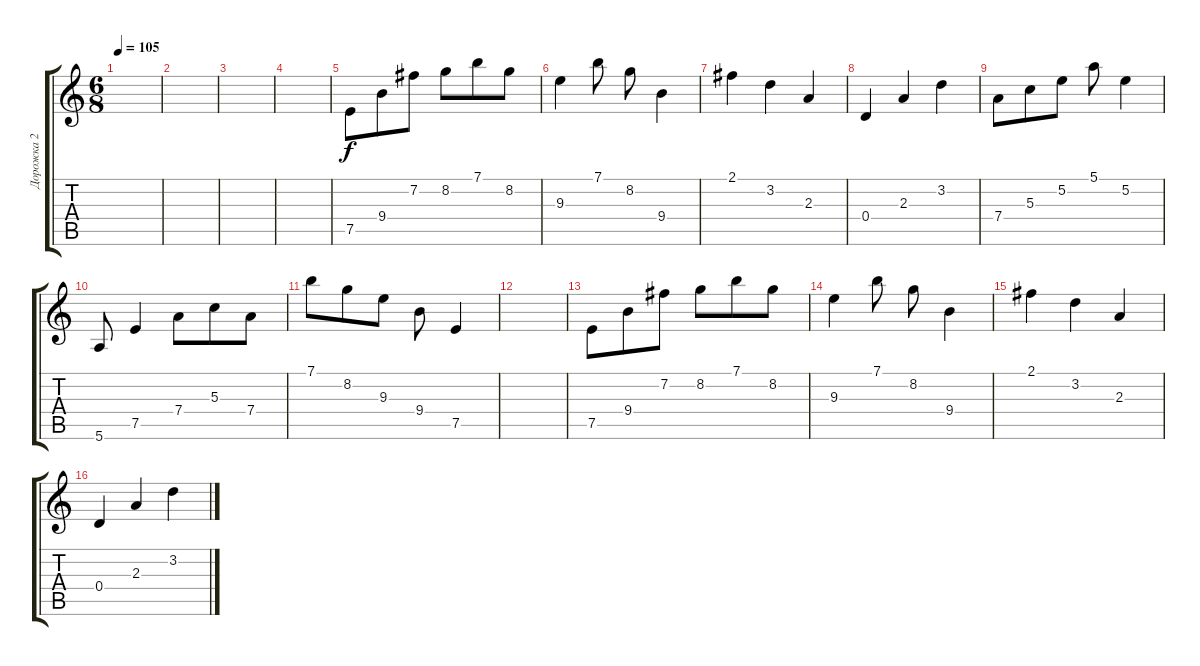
\track ("Дорожка 2" "Дорожка 2") {instrument acousticguitarsteel}
\staff {score tabs}
\tuning (E4 B3 G3 D3 A2 E2) {hide}
\ts (6 8)
\tempo 105
\clef g2
\ks c
|
|
|
|
7.5.8 9.4.8 7.2.8 8.2.8 7.1.8 8.2.8 |
9.3.4 7.1.8 8.2.8 9.4.4 |
2.1.4 3.2.4 2.3.4 |
0.4.4 2.3.4 3.2.4 |
7.4.8 5.3.8 5.2.8 5.1.8 5.2.4 |
5.6.8 7.5.4 7.4.8 5.3.8 7.4.8 |
7.1.8 8.2.8 9.3.8 9.4.8 7.5.4 |
|
7.5.8 9.4.8 7.2.8 8.2.8 7.1.8 8.2.8 |
9.3.4 7.1.8 8.2.8 9.4.4 |
2.1.4 3.2.4 2.3.4 |
0.4.4 2.3.4 3.2.4
